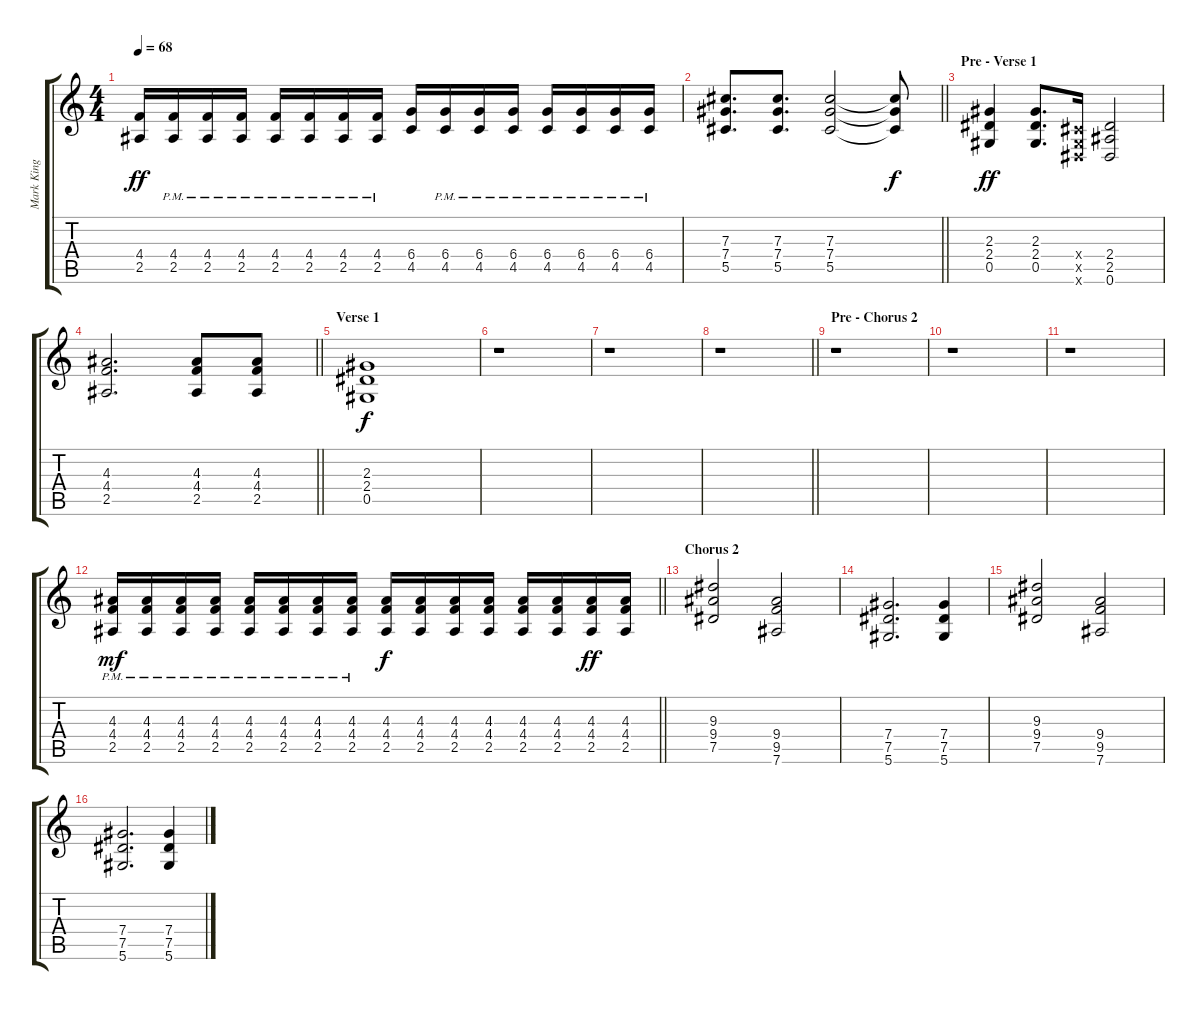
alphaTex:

\track ("Mark King (Rythem)" "Mark King ") {instrument overdrivenguitar}
\staff {score tabs}
\tuning (Eb4 Bb3 Gb3 Db3 Ab2 Eb2) {hide}
\ts (4 4)
\tempo 68
\clef g2
\ks c
(4.4 2.5).16{dy ff} (4.4{pm} 2.5{pm}).16 (4.4{pm} 2.5{pm}).16 (4.4{pm} 2.5{pm}).16 (4.4{pm} 2.5{pm}).16 (4.4{pm} 2.5{pm}).16 (4.4{pm} 2.5{pm}).16 (4.4{pm} 2.5{pm}).16 (6.4 4.5).16 (6.4{pm} 4.5{pm}).16 (6.4{pm} 4.5{pm}).16 (6.4{pm} 4.5{pm}).16 (6.4{pm} 4.5{pm}).16 (6.4{pm} 4.5{pm}).16 (6.4{pm} 4.5{pm}).16 (6.4{pm} 4.5{pm}).16 |
\barLineRight lightlight
(7.3 7.4 5.5).8{d} (7.3 7.4 5.5).8{d} (7.3 7.4 5.5).2 (7.3{t} 7.4{t} 5.5{t}).8{dy f} |
\section ("" "Pre - Verse 1")
(2.3 2.4 0.5).4{dy ff} (2.3 2.4 0.5).8{d} (0.4{x} 0.5{x} 0.6{x}).16 (2.4 2.5 0.6).2 |
\barLineRight lightlight
(4.3 4.4 2.5).2{d} (4.3 4.4 2.5).8 (4.3 4.4 2.5).8 |
\section ("" "Verse 1")
(2.3 2.4 0.5).1{dy f volume 1} |
r.1 |
r.1 |
\barLineRight lightlight
r.1 |
\section ("" "Pre - Chorus 2")
r.1 |
r.1 |
r.1{volume 14} |
\barLineRight lightlight
(4.3{pm} 4.4{pm} 2.5{pm}).16{dy mf} (4.3{pm} 4.4{pm} 2.5{pm}).16 (4.3{pm} 4.4{pm} 2.5{pm}).16 (4.3{pm} 4.4{pm} 2.5{pm}).16 (4.3{pm} 4.4{pm} 2.5{pm}).16 (4.3{pm} 4.4{pm} 2.5{pm}).16 (4.3{pm} 4.4{pm} 2.5{pm}).16 (4.3{pm} 4.4{pm} 2.5{pm}).16 (4.3 4.4 2.5).16{dy f} (4.3 4.4 2.5).16 (4.3 4.4 2.5).16 (4.3 4.4 2.5).16 (4.3 4.4 2.5).16 (4.3 4.4 2.5).16 (4.3 4.4 2.5).16{dy ff} (4.3 4.4 2.5).16 |
\section ("" "Chorus 2")
(9.3 9.4 7.5).2 (9.4 9.5 7.6).2 |
(7.4 7.5 5.6).2{d} (7.4 7.5 5.6).4 |
(9.3 9.4 7.5).2 (9.4 9.5 7.6).2 |
(7.4 7.5 5.6).2{d} (7.4 7.5 5.6).4
